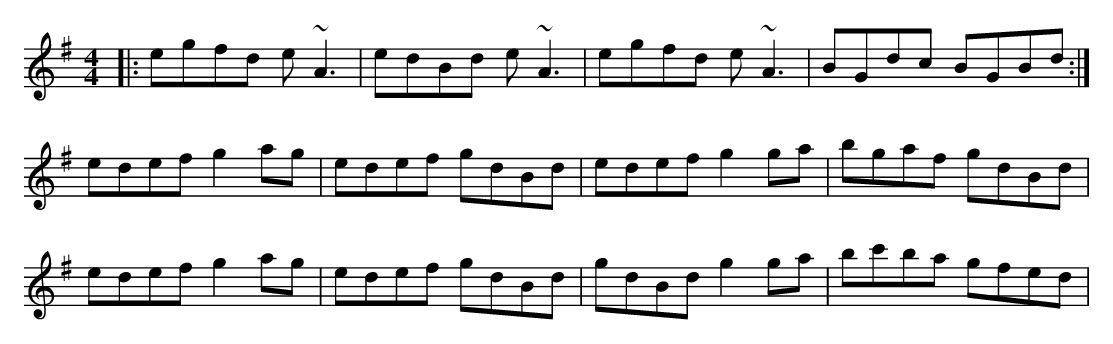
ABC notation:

X:1
M:4/4
K:Ador
|:egfd e~A3|edBd e~A3|egfd e~A3|BGdc BGBd:|
edef g2 ag|edef gdBd|edef g2 ga|bgaf gdBd|
edef g2 ag|edef gdBd|gdBd g2 ga|bc'ba gfed|
